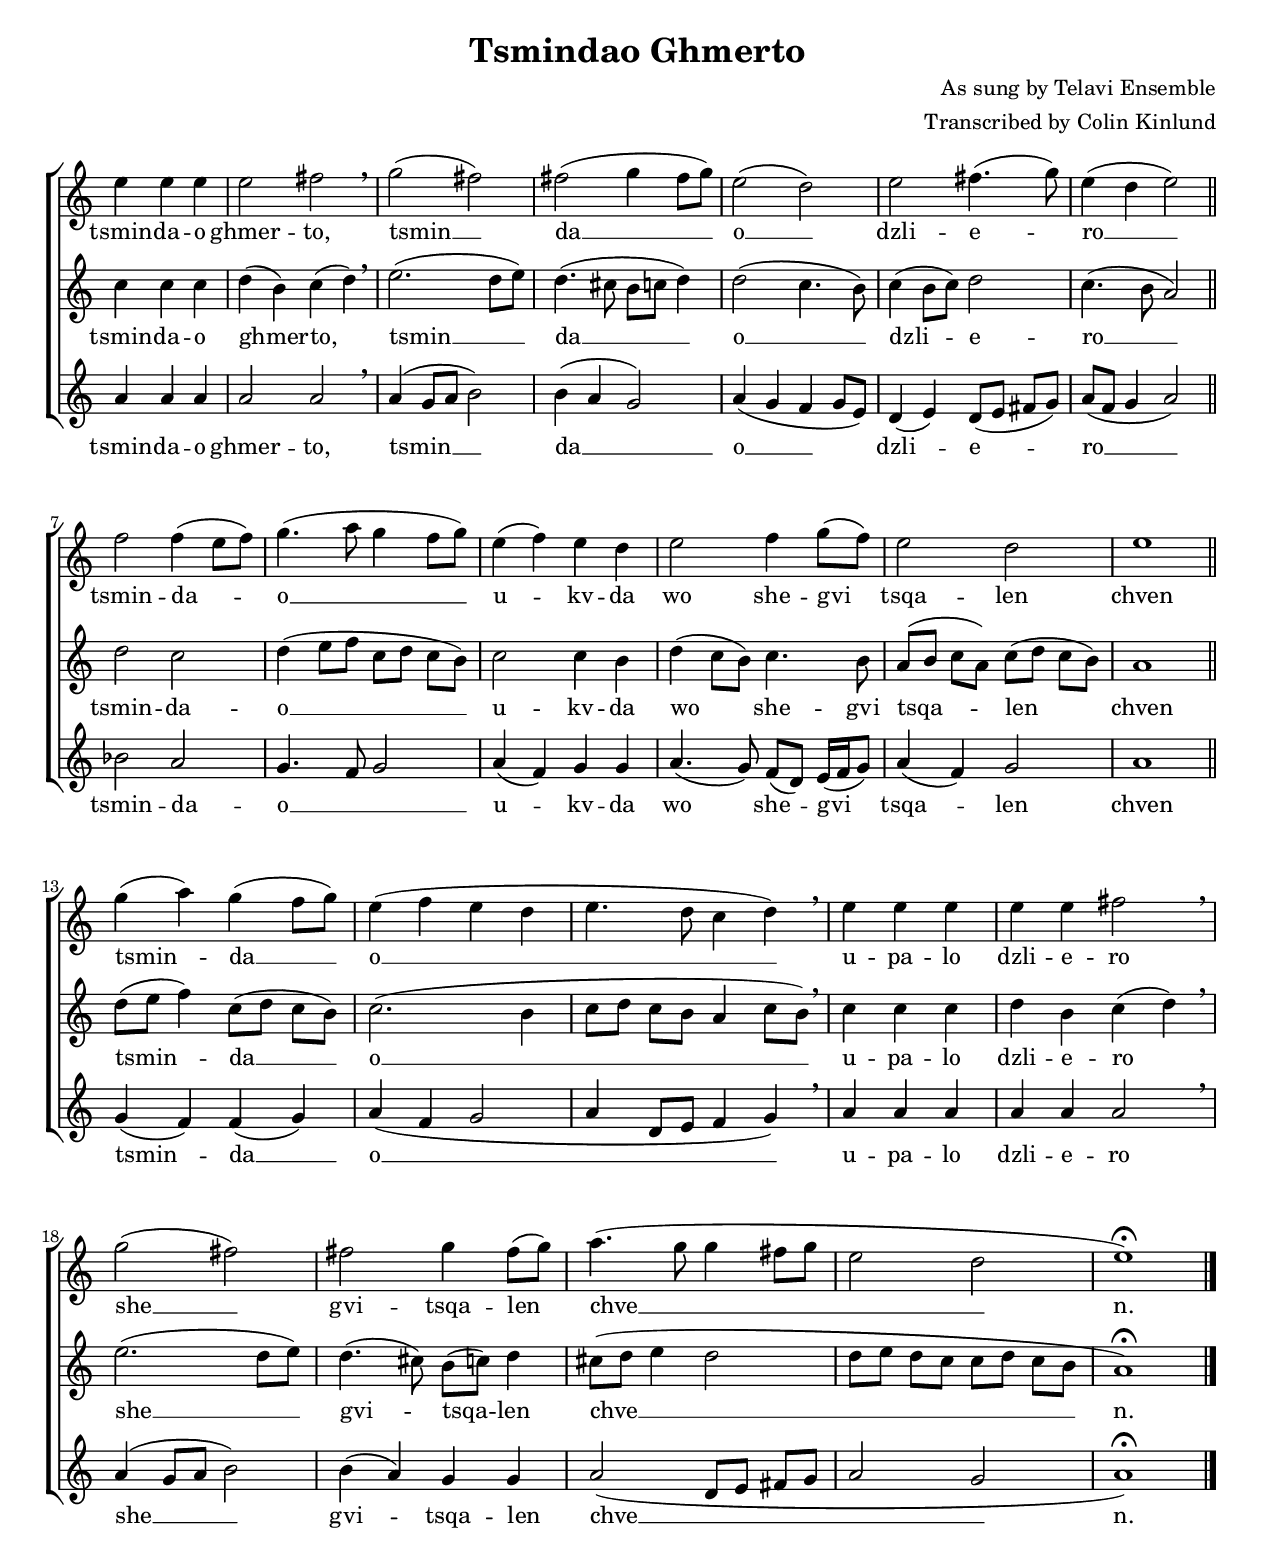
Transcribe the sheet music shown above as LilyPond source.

\version "2.16.0"
% \pointAndClickOff
\header {
	title = "Tsmindao Ghmerto"
	poet = ""
	arranger = "Transcribed by Colin Kinlund"
	composer = "As sung by Telavi Ensemble"
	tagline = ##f
}

#(set-default-paper-size "letter" 'portrait)
#(set-global-staff-size 18.5)

global = {
  \key a \major
  \time 4/4
}


\paper { 
	markup-system-spacing #'padding = #2
%	top-margin = 12
%	annotate-spacing = ##t
    system-system-spacing = 
      #'((basic-distance . 17) 
         (minimum-distance . 12) 
         (padding . 1) 
%        (stretchability . 30)) 
 }


%{ Lyrics
===============================================================================
%}

EnglishLyrics = \lyricmode
	{
		tsmin -- da -- o ghmer -- to,
		tsmin __ da __ o __
		dzli -- e -- ro __
		tsmin -- da -- o __
		u -- kv -- da wo
		she -- gvi tsqa -- len chven
		
		tsmin -- da __ o __
		u -- pa -- lo
		dzli -- e -- ro
	}

EnglishLyricsPirveliEnd = \lyricmode
	{
		she __ gvi -- tsqa -- len chve __ _ _ _ _ _ _ n.
	}

EnglishLyricsMeoriEnd = \lyricmode
	{
		she __ gvi -- tsqa -- len chve __ _ _ _ _ _ _ _ _ n.
	}

GeorgianLyrics = \lyricmode
	{
		წმინ -- და -- ო ღმერ -- თო,
		წმინ __ და __ ო __
		ძლი -- ე -- რო __
		წმინ -- და __ ო __
		უ -- კვ -- და -- ვო
		შე -- გვი -- წყა -- ლენ ჩვენ
		
		წმინ -- და __ ო __
		უ -- ფა -- ლო
		ძლი -- ე -- რო
		შე __ გვი -- წყა -- ლენ -- ჩვენ. __
	}

%{ Music
===============================================================================
%}

pirveliEkhma = \relative a'
{
	\clef "treble"
	\partial 2.
	cis4 cis cis
	cis2 dis \breathe
	e ( dis)
	dis ( e4 dis8 e)
	cis2 ( b)
	cis dis4. ( e8)
	cis4 ( b cis2)
	\bar "||" \break
	d2 d4 ( cis8 d)
	e4. ( fis8 e4 d8 e)
	cis4 ( d) cis b
	cis2 d4 e8 ( d)
	cis2 b
	cis1
	\bar "||" \break
	e4 ( fis) e ( d8 e)
	cis4 ( d cis b
	cis4. b8 a4 b) \breathe
	\time 3/4
	cis4 cis cis
	\time 4/4
	cis cis dis2 \breathe
	e2 ( dis)
	dis2 e4 dis8 ( e)
	\set melismaBusyProperties = #'()
	fis4. ( e8 e4 dis8 e
	cis2 b
	cis1 \fermata )
	\unset melismaBusyProperties
	\bar "|."
}

meoriEkhma = \relative a'
{
	\set Voice.beatStructure = #'(2 2 2 2)
	\clef "treble"
	\partial 2.
	a4 a a
	b ( gis) a ( b) \breathe
	cis2. ( b8 cis)
	b4. ( ais8 gis a b4)
	b2 ( a4. gis8)
	a4 ( gis8 a) b2
	a4. ( gis8 fis2)
	\bar "||"
	b2 a
	b4 ( cis8 [ d] a [ b] a [ gis])
	a2 a4 gis
	b4 ( a8 gis) a4. gis8
	fis8 ( [ gis] a [ fis]) a ([ b] a [ gis])
	fis1
	\bar "||"
	b8 ( cis d4)
	a8 ( [ b] a [ gis])
	a2. ( gis4
	a8 [ b] a [ gis] fis4 a8 gis) \breathe
	\time 3/4
	a4 a a
	b4 gis a ( b) \breathe
	\time 4/4
	cis2. ( b8 cis)
	b4. ( ais8) gis ( a) b4
	\override Slur #'positions = #'(3 . 1)
	ais8 ( b cis4 b2
	\set melismaBusyProperties = #'()
	b8 [ cis] b [ a] a [ b] a [ gis]
	fis1 \fermata )
	\unset melismaBusyProperties
	\revert Slur #'positions
	\bar "|."
}

baniEkhma = \relative a'
{
	\clef "treble"
	\partial 2.
	fis4 fis fis
	fis2 fis \breathe
	fis4 ( e8 fis gis2)
	gis4 ( fis e2)
	fis4 ( e d e8 cis)
	b4 ( cis) b8 ([ cis] dis [ e])
	fis8 ( d e4 fis2)
	\bar "||"
	g2 fis
	e4. d8 e2
	fis4 ( d) e4 e
	fis4. ( e8) d ( b) cis16 ( d e8)
	fis4 ( d) e2
	fis1
	\bar "||"
	e4 ( d) d ( e)
	fis4 ( d e2
	fis4 b,8 cis d4 e) \breathe
	\time 3/4
	fis4 fis fis
	fis4 fis fis2 \breathe
	\time 4/4
	fis4 ( e8 fis gis2)
	gis4 ( fis) e e
	fis2 ( b,8 [ cis] dis [ e]
	fis2 e
	fis1 \fermata )
}

%{ Score
===============================================================================
%}

\layout {
	indent = 0 \cm
	firstpagenumber = no
	papersize = letter
    \context {
      \Staff
%     \remove Bar_engraver
%	  \remove Key_engraver
      \remove Time_signature_engraver
%      \remove Clef_engraver
    }
}

\score {
\transpose a c'
\new ChoirStaff {

	<<

	\new Voice = "pirveli"
	{ \global \pirveliEkhma }
	\new Lyrics = "PirveliEnglish"
	\lyricsto "pirveli"
	{ \EnglishLyrics \EnglishLyricsPirveliEnd }
%{
	\new Lyrics = "PirveliGeorgian"
	\lyricsto "pirveli"
	{ \GeorgianLyrics }
%}
	\new Voice = "meori"
	{ \global \meoriEkhma }
	\new Lyrics = "MeoriEnglish"
	\lyricsto "meori"
	{ \EnglishLyrics \EnglishLyricsMeoriEnd }
		
	\new Voice = "bani"
	{ \global \baniEkhma }
	\new Lyrics = "BaniEnglish"
	\lyricsto "pirveli"
	{ \EnglishLyrics \EnglishLyricsPirveliEnd }

	>>
	
	}
}